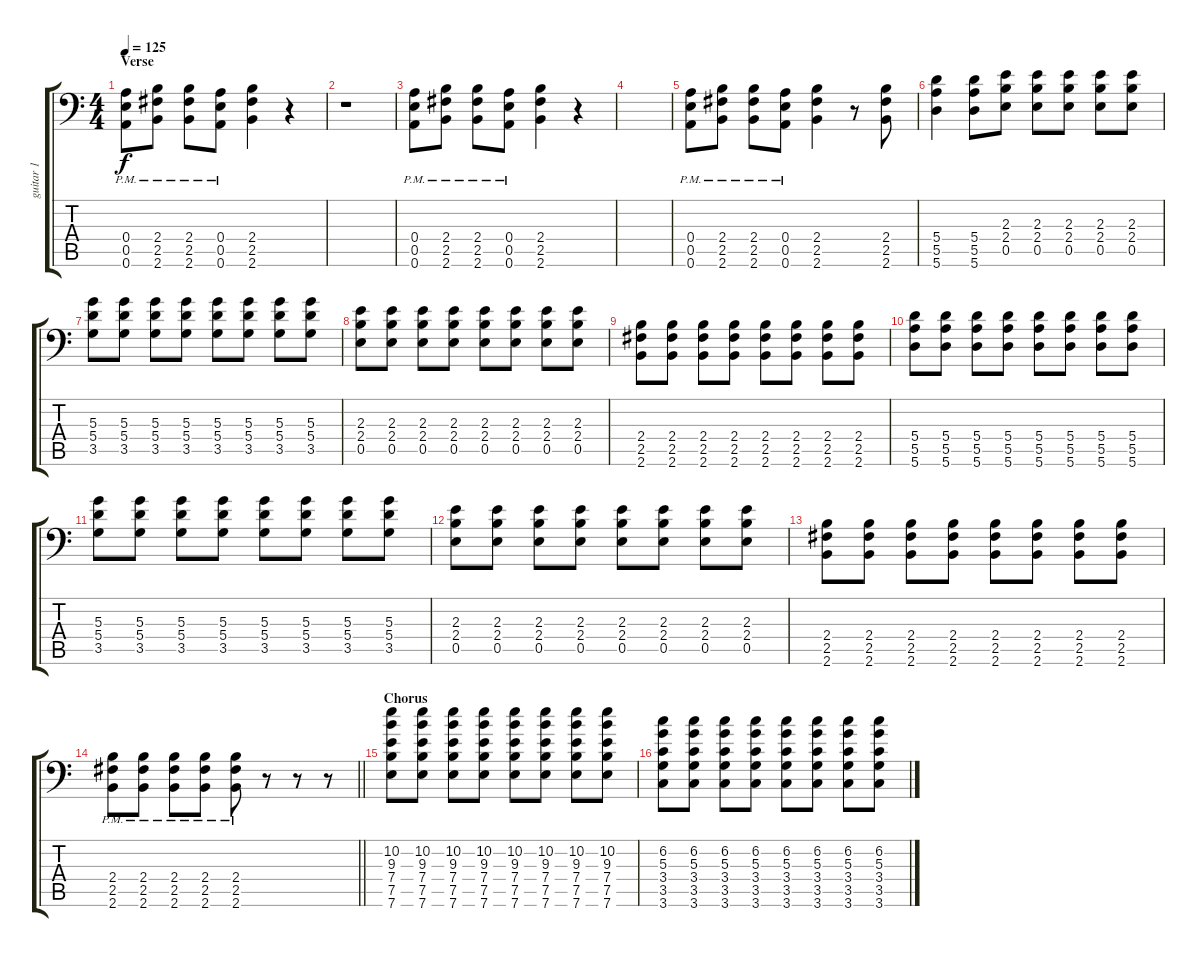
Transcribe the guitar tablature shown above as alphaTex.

\track ("guitar 1" "guitar 1") {instrument distortionguitar}
\staff {score tabs}
\tuning (B3 Gb3 D3 A2 E2 A1) {hide}
\ts (4 4)
\section ("" "Verse")
\tempo 125
\clef f4
\ks c
(0.4{pm} 0.5{pm} 0.6{pm}).8{dy f} (2.4{pm} 2.5{pm} 2.6{pm}).8 (2.4{pm} 2.5{pm} 2.6{pm}).8 (0.4{pm} 0.5{pm} 0.6{pm}).8 (2.4 2.5 2.6).4 r.4 |
r.1 |
(0.4{pm} 0.5{pm} 0.6{pm}).8 (2.4{pm} 2.5{pm} 2.6{pm}).8 (2.4{pm} 2.5{pm} 2.6{pm}).8 (0.4{pm} 0.5{pm} 0.6{pm}).8 (2.4 2.5 2.6).4 r.4 |
|
(0.4{pm} 0.5{pm} 0.6{pm}).8 (2.4{pm} 2.5{pm} 2.6{pm}).8 (2.4{pm} 2.5{pm} 2.6{pm}).8 (0.4{pm} 0.5{pm} 0.6{pm}).8 (2.4 2.5 2.6).4 r.8 (2.4 2.5 2.6).8 |
(5.4 5.5 5.6).4 (5.4 5.5 5.6).8 (2.3 2.4 0.5).8 (2.3 2.4 0.5).8 (2.3 2.4 0.5).8 (2.3 2.4 0.5).8 (2.3 2.4 0.5).8 |
(5.3 5.4 3.5).8 (5.3 5.4 3.5).8 (5.3 5.4 3.5).8 (5.3 5.4 3.5).8 (5.3 5.4 3.5).8 (5.3 5.4 3.5).8 (5.3 5.4 3.5).8 (5.3 5.4 3.5).8 |
(2.3 2.4 0.5).8 (2.3 2.4 0.5).8 (2.3 2.4 0.5).8 (2.3 2.4 0.5).8 (2.3 2.4 0.5).8 (2.3 2.4 0.5).8 (2.3 2.4 0.5).8 (2.3 2.4 0.5).8 |
(2.4 2.5 2.6).8 (2.4 2.5 2.6).8 (2.4 2.5 2.6).8 (2.4 2.5 2.6).8 (2.4 2.5 2.6).8 (2.4 2.5 2.6).8 (2.4 2.5 2.6).8 (2.4 2.5 2.6).8 |
(5.4 5.5 5.6).8 (5.4 5.5 5.6).8 (5.4 5.5 5.6).8 (5.4 5.5 5.6).8 (5.4 5.5 5.6).8 (5.4 5.5 5.6).8 (5.4 5.5 5.6).8 (5.4 5.5 5.6).8 |
(5.3 5.4 3.5).8 (5.3 5.4 3.5).8 (5.3 5.4 3.5).8 (5.3 5.4 3.5).8 (5.3 5.4 3.5).8 (5.3 5.4 3.5).8 (5.3 5.4 3.5).8 (5.3 5.4 3.5).8 |
(2.3 2.4 0.5).8 (2.3 2.4 0.5).8 (2.3 2.4 0.5).8 (2.3 2.4 0.5).8 (2.3 2.4 0.5).8 (2.3 2.4 0.5).8 (2.3 2.4 0.5).8 (2.3 2.4 0.5).8 |
(2.4 2.5 2.6).8 (2.4 2.5 2.6).8 (2.4 2.5 2.6).8 (2.4 2.5 2.6).8 (2.4 2.5 2.6).8 (2.4 2.5 2.6).8 (2.4 2.5 2.6).8 (2.4 2.5 2.6).8 |
\barLineRight lightlight
(2.4{pm} 2.5{pm} 2.6{pm}).8 (2.4{pm} 2.5{pm} 2.6{pm}).8 (2.4{pm} 2.5{pm} 2.6{pm}).8 (2.4{pm} 2.5{pm} 2.6{pm}).8 (2.4{pm} 2.5{pm} 2.6{pm}).8 r.8 r.8 r.8 |
\section ("" "Chorus")
(10.2 9.3 7.4 7.5 7.6).8 (10.2 9.3 7.4 7.5 7.6).8 (10.2 9.3 7.4 7.5 7.6).8 (10.2 9.3 7.4 7.5 7.6).8 (10.2 9.3 7.4 7.5 7.6).8 (10.2 9.3 7.4 7.5 7.6).8 (10.2 9.3 7.4 7.5 7.6).8 (10.2 9.3 7.4 7.5 7.6).8 |
(6.2 5.3 3.4 3.5 3.6).8 (6.2 5.3 3.4 3.5 3.6).8 (6.2 5.3 3.4 3.5 3.6).8 (6.2 5.3 3.4 3.5 3.6).8 (6.2 5.3 3.4 3.5 3.6).8 (6.2 5.3 3.4 3.5 3.6).8 (6.2 5.3 3.4 3.5 3.6).8 (6.2 5.3 3.4 3.5 3.6).8
